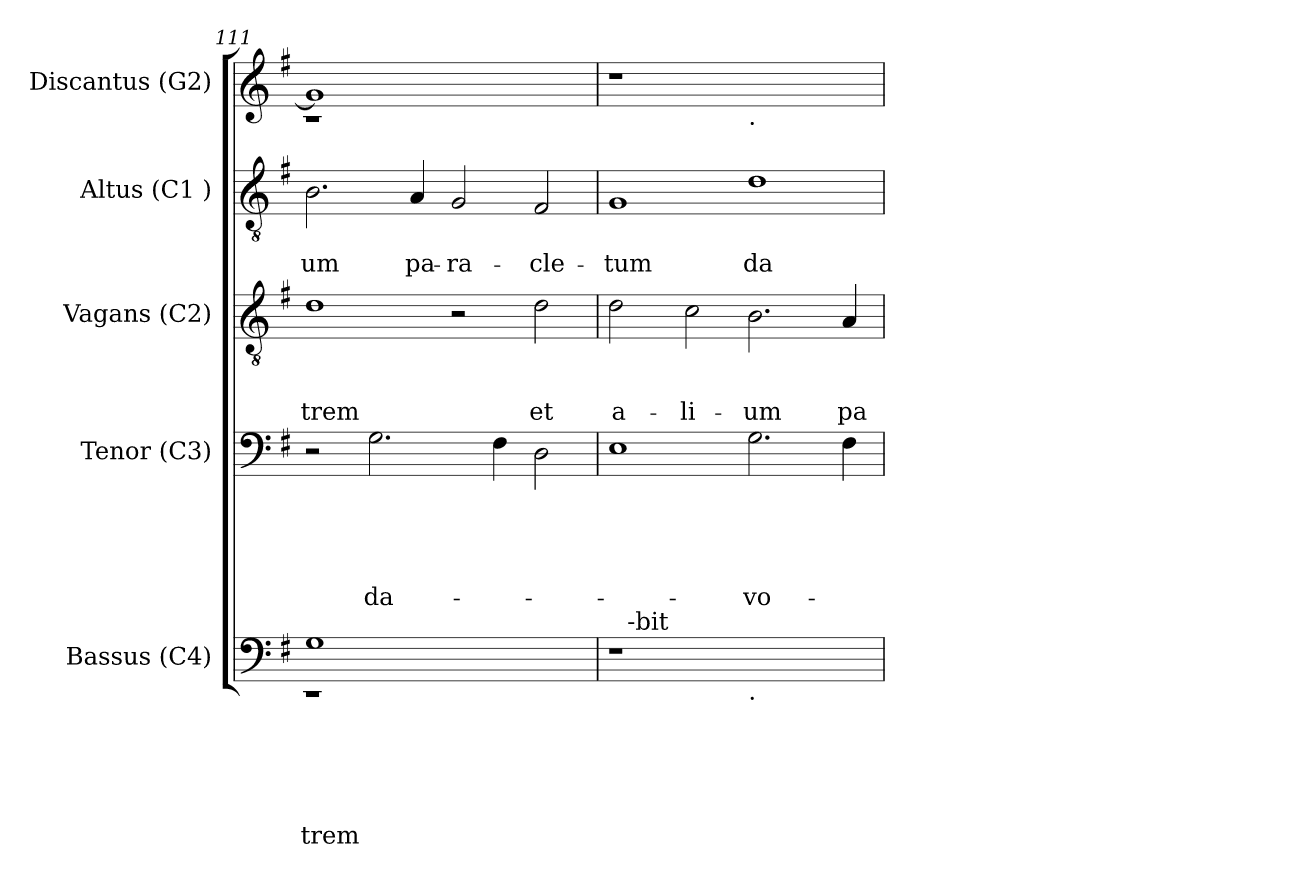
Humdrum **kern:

**kern	**text	**text	**text	**text	**text	**text	**kern	**text	**text	**text	**text	**text	**kern	**text	**text	**text	**kern	**text	**text	**kern	**text
*part5	*part5	*part5	*part5	*part5	*part5	*part5	*part4	*part4	*part4	*part4	*part4	*part4	*part3	*part3	*part3	*part3	*part2	*part2	*part2	*part1	*part1
*staff5	*staff5	*staff5	*staff5	*staff5	*staff5	*staff5	*staff4	*staff4	*staff4	*staff4	*staff4	*staff4	*staff3	*staff3	*staff3	*staff3	*staff2	*staff2	*staff2	*staff1	*staff1
*I"Bassus (C4)	*	*	*	*	*	*	*I"Tenor (C3)	*	*	*	*	*	*I"Vagans (C2)	*	*	*	*I"Altus (C1 )	*	*	*I"Discantus (G2)	*
*I'B.	*	*	*	*	*	*	*I'T.	*	*	*	*	*	*I'V.	*	*	*	*I'A.	*	*	*I'D.	*
*clefF4	*	*	*	*	*	*	*clefF4	*	*	*	*	*	*clefGv2	*	*	*	*clefGv2	*	*	*clefG2	*
*k[f#]	*	*	*	*	*	*	*k[f#]	*	*	*	*	*	*k[f#]	*	*	*	*k[f#]	*	*	*k[f#]	*
*G:	*	*	*	*	*	*	*G:	*	*	*	*	*	*G:	*	*	*	*G:	*	*	*G:	*
=111	=111	=111	=111	=111	=111	=111	=111	=111	=111	=111	=111	=111	=111	=111	=111	=111	=111	=111	=111	=111	=111
*^	*	*	*	*	*	*	*	*	*	*	*	*	*	*	*	*	*	*	*	*^	*
!	!LO:N:vis=1	!	!	!	!	!	!LO:LY:b	!	!	!	!	!	!	!	!	!	!LO:LY:b	!	!	!LO:LY:b	!	!LO:N:vis=1	!
1G	0rEE	.	.	.	.	.	-trem	2r	.	.	.	.	.	1d	.	.	-trem	2.B\	.	-um	1g]	0rc	.
!	!	!	!	!	!	!	!	!	!	!	!	!	!LO:LY:b	!	!	!	!	!	!	!	!	!	!
.	.	.	.	.	.	.	.	2.G\	.	.	.	.	da-	.	.	.	.	.	.	.	.	.	.
!	!	!	!	!	!	!	!	!	!	!	!	!	!	!	!	!	!	!	!	!LO:LY:b	!	!	!
.	.	.	.	.	.	.	.	.	.	.	.	.	.	.	.	.	.	4A/	.	pa-	.	.	.
!	!	!	!	!	!	!	!	!	!	!	!	!	!	!	!	!	!	!	!	!LO:LY:b:rj	!	!	!
1ryy	.	.	.	.	.	.	.	.	.	.	.	.	.	2r	.	.	.	2G/	.	-ra-	1ryy	.	.
.	.	.	.	.	.	.	.	4F#\	.	.	.	.	.	.	.	.	.	.	.	.	.	.	.
!	!	!	!	!	!	!	!	!	!	!	!	!	!	!	!	!	!LO:LY:b	!	!	!LO:LY:b	!	!	!
.	.	.	.	.	.	.	.	2D\	.	.	.	.	.	2d\	.	.	et	2F#/	.	-cle-	.	.	.
*	*	*	*	*	*	*	*	*	*	*	*	*	*	*	*	*	*	*	*	*	*v	*v	*
!!LO:LB:g=z
=112	=112	=112	=112	=112	=112	=112	=112	=112	=112	=112	=112	=112	=112	=112	=112	=112	=112	=112	=112	=112	=112	=112
!	!	!	!	!	!	!	!	!	!	!	!	!	!	!	!	!	!LO:LY:b	!	!	!LO:LY:b	!	!
1r	16ryy	.	.	.	.	.	.	1E	.	.	.	.	.	2d\	.	.	a-	1G	.	-tum	1r	.
!	!LO:TX:a:t=-bit	!	!	!	!	!	!	!	!	!	!	!	!	!	!	!	!	!	!	!	!	!
.	1ryy	.	.	.	.	.	.	.	.	.	.	.	.	.	.	.	.	.	.	.	.	.
!	!	!	!	!	!	!	!	!	!	!	!	!	!	!	!	!	!LO:LY:b	!	!	!	!	!
.	.	.	.	.	.	.	.	.	.	.	.	.	.	2c\	.	.	-li-	.	.	.	.	.
!	!	!	!	!	!	!	!	!	!	!	!	!	!	!	!	!	!	!	!	!	!LO:TX:b:t=.	!
!LO:TX:b:t=.	!	!	!	!	!	!	!	!	!	!	!	!	!	!	!	!	!	!	!	!	!	!
!	!	!	!	!	!	!	!	!	!	!	!	!	!LO:LY:b	!	!	!	!LO:LY:b	!	!	!LO:LY:b	!	!
1ryy	.	.	.	.	.	.	.	2.G\	.	.	.	.	-vo-	2.B\	.	.	-um	1d	.	da-	1ryy	.
.	2...ryy	.	.	.	.	.	.	.	.	.	.	.	.	.	.	.	.	.	.	.	.	.
!	!	!	!	!	!	!	!	!	!	!	!	!	!	!	!	!	!LO:LY:b	!	!	!	!	!
.	.	.	.	.	.	.	.	4F#\	.	.	.	.	.	4A/	.	.	pa-	.	.	.	.	.
*v	*v	*	*	*	*	*	*	*	*	*	*	*	*	*	*	*	*	*	*	*	*	*
=	=	=	=	=	=	=	=	=	=	=	=	=	=	=	=	=	=	=	=	=	=
*-	*-	*-	*-	*-	*-	*-	*-	*-	*-	*-	*-	*-	*-	*-	*-	*-	*-	*-	*-	*-	*-
